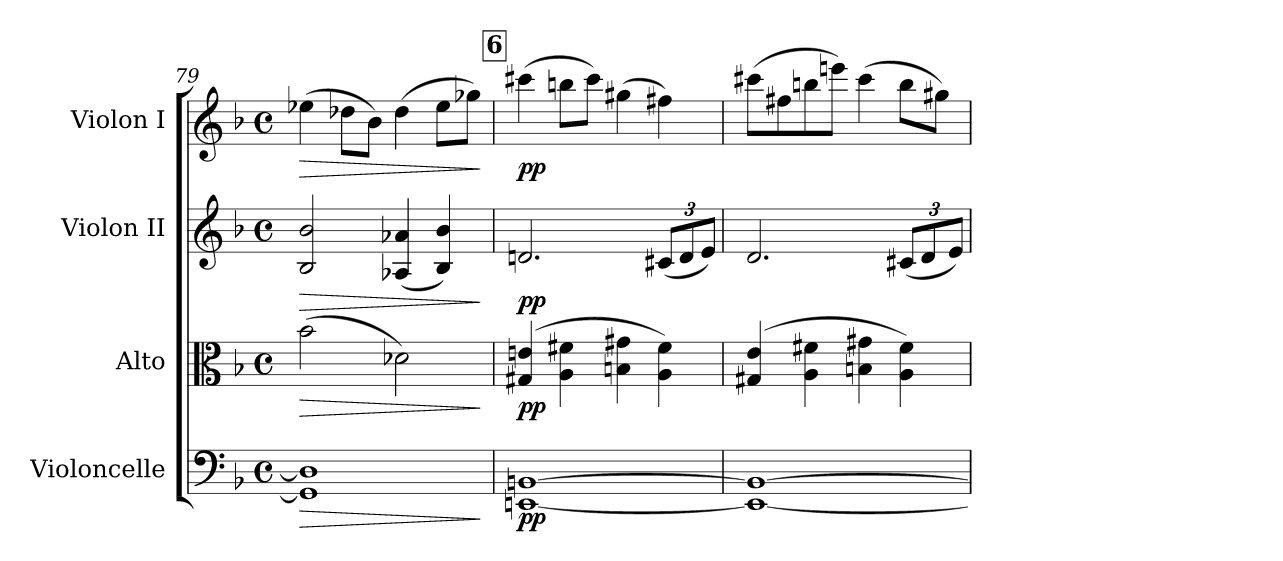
**kern	**dynam	**kern	**dynam	**kern	**dynam	**kern	**dynam
*part4	*part4	*part3	*part3	*part2	*part2	*part1	*part1
*staff4	*staff4	*staff3	*staff3	*staff2	*staff2	*staff1	*staff1
*I"Violoncelle	*	*I"Alto	*	*I"Violon II	*	*I"Violon I	*
*I'Vc	*	*	*	*I'Vln	*	*I'Vln	*
*clefF4	*	*clefC3	*	*clefG2	*	*clefG2	*
*k[b-]	*	*k[b-]	*	*k[b-]	*	*k[b-]	*
*M4/4	*	*M4/4	*	*M4/4	*	*M4/4	*
*met(c)	*	*met(c)	*	*met(c)	*	*met(c)	*
=79	=79	=79	=79	=79	=79	=79	=79
!	!LO:HP:b	!	!LO:HP:b	!	!LO:HP:b	!	!LO:HP:b
1GG-] 1D-]	>	(>2b-\	>	2B-/ 2b-/	>	(>4ee-X\	>
.	.	.	.	.	.	8dd-X\L	.
.	.	.	.	.	.	8b-\J)	.
.	.	2d-X\)	.	(<4A-X/ 4a-X/	.	(>4dd-\	.
.	.	.	.	4B-/ 4b-/)	.	8ee-\L	.
.	.	.	.	.	.	8gg-X\J)	.
.	]	.	]	.	]	.	]
!!LO:PB:g=z
!!LO:REH:place=s1:a:B:fs=14:t=6
=80	=80	=80	=80	=80	=80	=80	=80
!	!LO:DY:b	!	!LO:DY:b	!	!LO:DY:b	!	!LO:DY:b
[1EEn [1BBn	pp	(>4G#X/ 4en/	pp	2.dn/	pp	(>4ccc#X\	pp
.	.	4A\ 4f#X\	.	.	.	8bbn\L	.
.	.	.	.	.	.	8ccc#\J)	.
.	.	4Bn\ 4g#X\	.	.	.	(>4gg#X\	.
*	*	*	*	*Xbrackettup	*	*	*
.	.	4A\ 4f#\)	.	(<12c#X/L	.	4ff#X\)	.
.	.	.	.	12d/	.	.	.
.	.	.	.	12e/J)	.	.	.
=81	=81	=81	=81	=81	=81	=81	=81
1EE_ 1BB_	.	(>4G#X/ 4e/	.	2.d/	.	(>8ccc#X\L	.
.	.	.	.	.	.	8ff#X\	.
.	.	4A\ 4f#X\	.	.	.	8bbn\	.
.	.	.	.	.	.	8eeen\J)	.
.	.	4Bn\ 4g#X\	.	.	.	(>4ccc#\	.
.	.	4A\ 4f#\)	.	(<12c#X/L	.	8bb\L	.
.	.	.	.	12d/	.	.	.
.	.	.	.	.	.	8gg#X\J)	.
.	.	.	.	12e/J)	.	.	.
=	=	=	=	=	=	=	=
*-	*-	*-	*-	*-	*-	*-	*-
